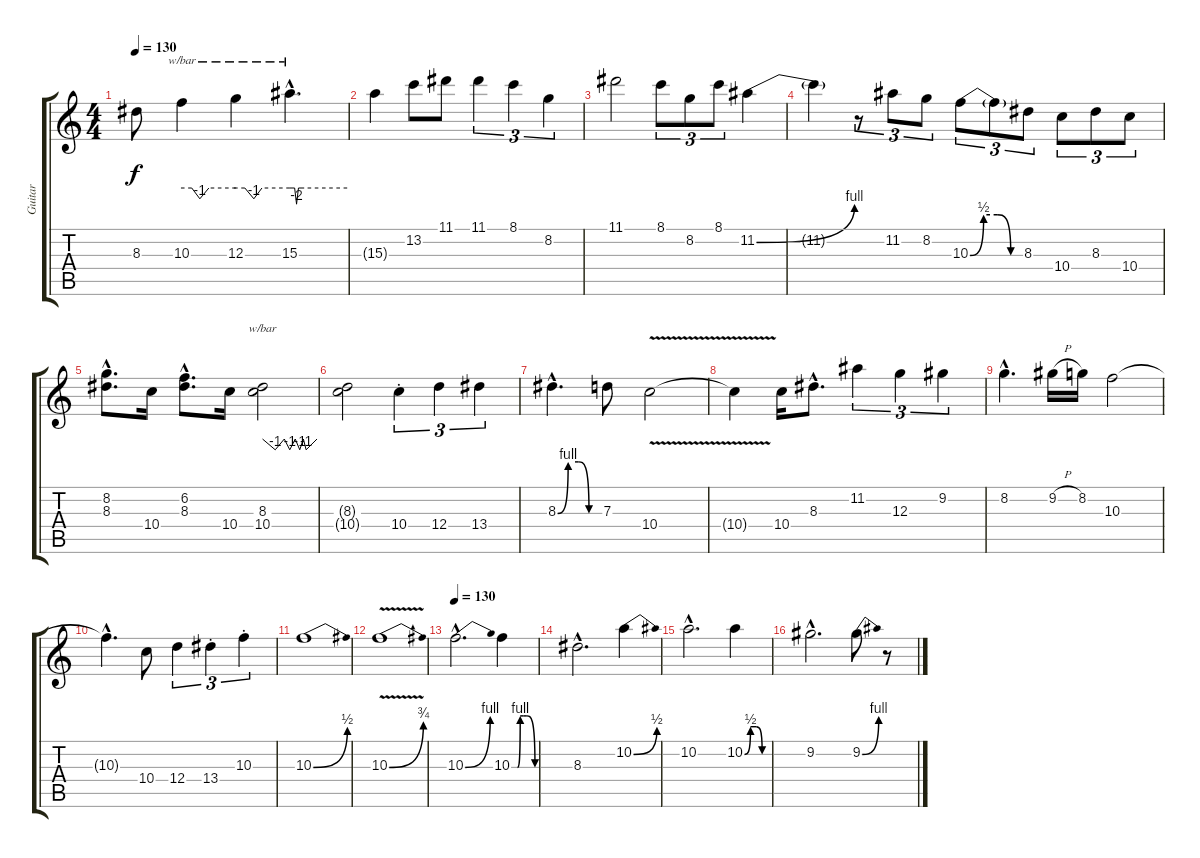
\track ("Guitar" "Guitar") {instrument overdrivenguitar}
\staff {score tabs}
\tuning (E4 B3 G3 D3 A2 E2) {hide}
\ts (4 4)
\tempo 130
\clef g2
\ks c
8.3{t}.8{dy f} 10.3.4{tbe (custom default 0 0 11 0 20 -4 30 0 60 0)} 12.3.4{tbe (custom default 0 0 10 0 20 -4 29 0 60 0)} 15.3{hac}.4{d tbe (custom default 0 0 5 0 7 -8 9 0 15 0 60 0)} |
15.3{t}.4 13.2.8 11.1.8 11.1.4{tu (3 2)} 8.1.4{tu (3 2)} 8.2.4{tu (3 2)} |
11.1.2 8.1.8{tu (3 2)} 8.2.8{tu (3 2)} 8.1.8{tu (3 2)} 11.2{be (bend 0 0 60 4)}.4 |
11.2{t}.4 r.8{tu (3 2)} 11.2.8{tu (3 2)} 8.2.8{tu (3 2)} 10.3{be (custom 0 0 15 2 30 2 45 0 60 0)}.8{tu (3 2)} 10.3{t}.8{tu (3 2)} 8.3.8{tu (3 2)} 10.4.8{tu (3 2)} 8.3.8{tu (3 2)} 10.4.8{tu (3 2)} |
(8.2{hac} 8.3{hac}).8{d} 10.4.16 (6.2{hac} 8.3{hac}).8{d} 10.4.16 (8.3 10.4).2{tbe (custom default 0 0 14 -4 24 0 30 -4 36 0 41 -4 45 0 48 -4 60 0)} |
(8.3{t} 10.4{t}).2 10.4{st}.4{tu (3 2)} 12.4.4{tu (3 2)} 13.4.4{tu (3 2)} |
8.3{be (custom 0 0 15 4 30 4 45 0 60 0) hac}.4{d} 7.3.8 10.4{v}.2 |
10.4{t}.4 10.4.16 8.3{hac}.8{d} 11.2.4{tu (3 2)} 12.3.4{tu (3 2)} 9.2.4{tu (3 2)} |
8.2{hac}.4{d} 9.2{h}.16 8.2.16 10.3.2 |
10.3{hac t}.4{d} 10.4.8 12.4.4{tu (3 2)} 13.4{st}.4{tu (3 2)} 10.3{st}.4{tu (3 2)} |
10.3{be (bend 0 0 60 2)}.1 |
10.3{be (bend 0 0 60 3) v}.1 |
\tempo 130
10.3{be (bend 0 0 60 4) hac}.2{d} 10.3{be (custom 0 0 15 0 22 4 30 4 39 4 60 0)}.4 |
8.3{hac}.2{d} 10.2{be (bend 0 0 60 2)}.4 |
10.2{hac}.2{d} 10.2{be (custom 0 0 15 2 30 2 45 0 60 0)}.4 |
9.2{hac}.2{d} 9.2{be (bend 0 0 60 4)}.8 r.8
